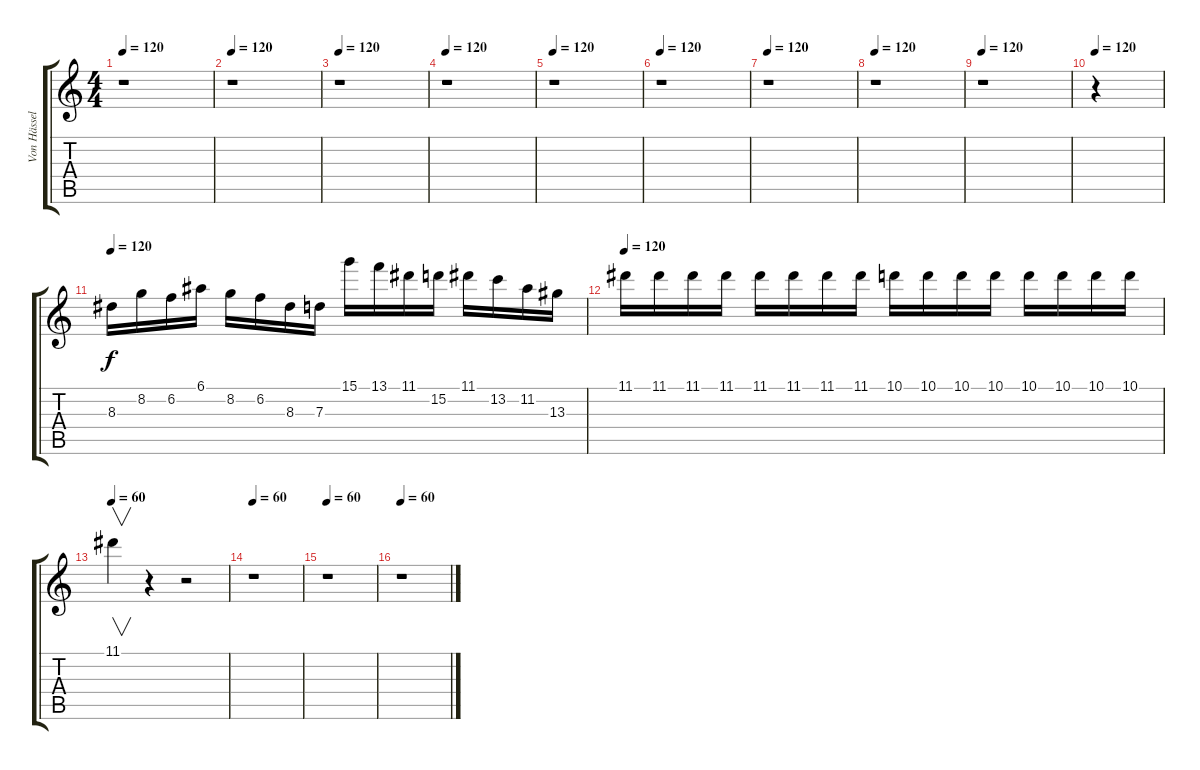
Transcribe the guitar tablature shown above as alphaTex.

\track ("Von Hässel - Solo guitar" "Von Hässel") {instrument distortionguitar}
\staff {score tabs}
\tuning (E4 B3 G3 D3 A2 E2) {hide}
\ts (4 4)
\tempo 120
\clef g2
\ks c
r.1{dy f} |
\tempo 120
r.1 |
\tempo 120
r.1 |
\tempo 120
r.1 |
\tempo 120
r.1 |
\tempo 120
r.1 |
\tempo 120
r.1 |
\tempo 120
r.1 |
\tempo 120
r.1 |
\tempo 120
r.4 |
\tempo 120
8.3.16 8.2.16 6.2.16 6.1.16 8.2.16 6.2.16 8.3.16 7.3.16 15.1.16 13.1.16 11.1.16 15.2.16 11.1.16 13.2.16 11.2.16 13.3.16 |
\tempo 120
11.1.16 11.1.16 11.1.16 11.1.16 11.1.16 11.1.16 11.1.16 11.1.16 10.1.16 10.1.16 10.1.16 10.1.16 10.1.16 10.1.16 10.1.16 10.1.16 |
\tempo 60
11.1.4{v} r.4 r.2 |
\tempo 60
r.1 |
\tempo 60
r.1 |
\tempo 60
r.1
